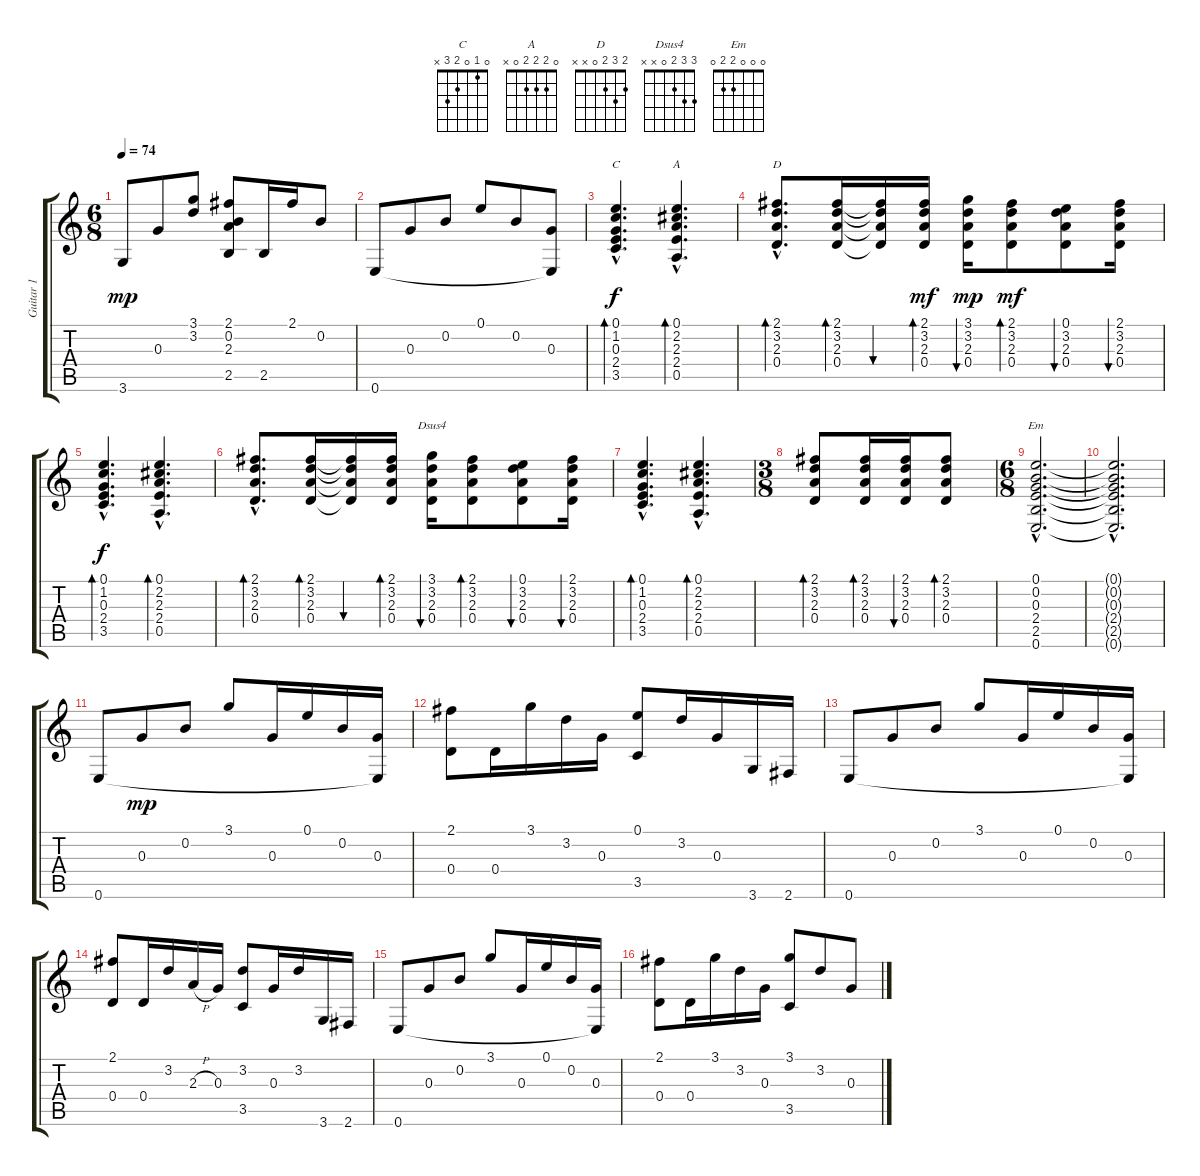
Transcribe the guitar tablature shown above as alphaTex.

\track ("Guitar 1" "Guitar 1") {instrument acousticguitarsteel}
\staff {score tabs}
\tuning (E4 B3 G3 D3 A2 E2) {hide}
\chord ("C" 0 1 0 2 3 x)
\chord ("A" 0 2 2 2 0 x)
\chord ("D" 2 3 2 0 x x)
\chord ("Dsus4" 3 3 2 0 x x)
\chord ("Em" 0 0 0 2 2 0)
\ts (6 8)
\tempo 74
\clef g2
\ks c
3.6.8{dy mp} 0.3.8 (3.1 3.2).8 (2.1 0.2 2.3 2.5).8 2.5.16 2.1.16 0.2.8 |
0.6.8 0.3.8 0.2.8 0.1.8 0.2.8 (0.3 0.6{t}).8 |
(0.1{hac} 1.2{hac} 0.3{hac} 2.4{hac} 3.5{hac}).4{d bd 60 ch "C" dy f} (0.1{hac} 2.2{hac} 2.3{hac} 2.4{hac} 0.5{hac}).4{d bd 60 ch "A"} |
(2.1{hac} 3.2{hac} 2.3{hac} 0.4{hac}).8{d bd 60 ch "D"} (2.1 3.2 2.3 0.4).16{bd 60} (2.1{t} 3.2{t} 2.3{t} 0.4{t}).16{bu 60} (2.1 3.2 2.3 0.4).16{bd 60 dy mf} (3.1 3.2 2.3 0.4).16{bu 60 dy mp} (2.1 3.2 2.3 0.4).8{bd 60 dy mf} (0.1 3.2 2.3 0.4).8{bu 60} (2.1 3.2 2.3 0.4).16{bu 60} |
(0.1{hac} 1.2{hac} 0.3{hac} 2.4{hac} 3.5{hac}).4{d bd 60 dy f} (0.1{hac} 2.2{hac} 2.3{hac} 2.4{hac} 0.5{hac}).4{d bd 60} |
(2.1{hac} 3.2{hac} 2.3{hac} 0.4{hac}).8{d bd 60} (2.1 3.2 2.3 0.4).16{bd 60} (2.1{t} 3.2{t} 2.3{t} 0.4{t}).16{bu 60} (2.1 3.2 2.3 0.4).16{bd 60} (3.1 3.2 2.3 0.4).16{bu 60 ch "Dsus4"} (2.1 3.2 2.3 0.4).8{bd 60} (0.1 3.2 2.3 0.4).8{bu 60} (2.1 3.2 2.3 0.4).16{bu 60} |
(0.1{hac} 1.2{hac} 0.3{hac} 2.4{hac} 3.5{hac}).4{d bd 60} (0.1{hac} 2.2{hac} 2.3{hac} 2.4{hac} 0.5{hac}).4{d bd 60} |
\ts (3 8)
(2.1 3.2 2.3 0.4).8{bd 120} (2.1 3.2 2.3 0.4).16{bd 120} (2.1 3.2 2.3 0.4).16{bu 120} (2.1 3.2 2.3 0.4).8{bd 120} |
\ts (6 8)
(0.1{hac} 0.2{hac} 0.3{hac} 2.4{hac} 2.5{hac} 0.6{hac}).2{d ch "Em"} |
(0.1{hac t} 0.2{hac t} 0.3{hac t} 2.4{hac t} 2.5{hac t} 0.6{hac t}).2{d} |
0.6.8{volume 14} 0.3.8{dy mp} 0.2.8 3.1.8 0.3.16 0.1.16 0.2.16 (0.3 0.6{t}).16 |
(2.1 0.4).8 0.4.16 3.1.16 3.2.16 0.3.16 (0.1 3.5).8 3.2.16 0.3.16 3.6.16 2.6.16 |
0.6.8 0.3.8 0.2.8 3.1.8 0.3.16 0.1.16 0.2.16 (0.3 0.6{t}).16 |
(2.1 0.4).8 0.4.16 3.2.16 2.3{h}.16 0.3.16 (3.2 3.5).8 0.3.16 3.2.16 3.6.16 2.6.16 |
0.6.8 0.3.8 0.2.8 3.1.8 0.3.16 0.1.16 0.2.16 (0.3 0.6{t}).16 |
(2.1 0.4).8 0.4.16 3.1.16 3.2.16 0.3.16 (3.1 3.5).8 3.2.8 0.3.8
